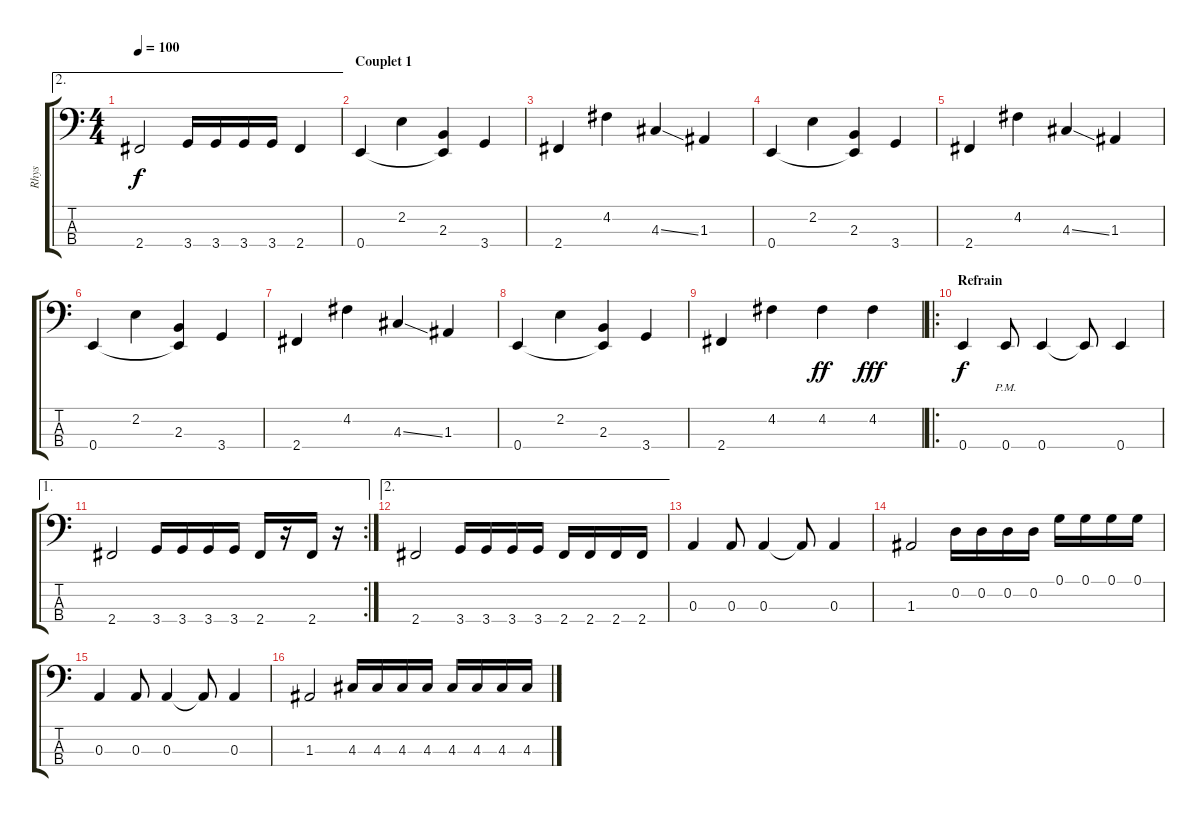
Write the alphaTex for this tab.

\track ("Rhys" "Rhys") {instrument electricbassfinger}
\staff {score tabs}
\tuning (G2 D2 A1 E1) {hide}
\ae 2
\ts (4 4)
\tempo 100
\clef f4
\ks c
2.4.2{dy f} 3.4.16 3.4.16 3.4.16 3.4.16 2.4.4 |
\section ("" "Couplet 1")
0.4.4 2.2.4 (2.3 0.4{t}).4 3.4.4 |
2.4.4 4.2.4 4.3{ss}.4 1.3.4 |
0.4.4 2.2.4 (2.3 0.4{t}).4 3.4.4 |
2.4.4 4.2.4 4.3{ss}.4 1.3.4 |
0.4.4 2.2.4 (2.3 0.4{t}).4 3.4.4 |
2.4.4 4.2.4 4.3{ss}.4 1.3.4 |
0.4.4 2.2.4 (2.3 0.4{t}).4 3.4.4 |
2.4.4 4.2.4 4.2.4{dy ff} 4.2.4{dy fff} |
\ro
\section ("" "Refrain")
0.4.4{dy f} 0.4{pm}.8 0.4.4 0.4{t}.8 0.4.4 |
\ae 1
\rc 2
2.4.2 3.4.16 3.4.16 3.4.16 3.4.16 2.4.16 r.16 2.4.16 r.16 |
\ae 2
2.4.2 3.4.16 3.4.16 3.4.16 3.4.16 2.4.16 2.4.16 2.4.16 2.4.16 |
0.3.4 0.3.8 0.3.4 0.3{t}.8 0.3.4 |
1.3.2 0.2.16 0.2.16 0.2.16 0.2.16 0.1.16 0.1.16 0.1.16 0.1.16 |
0.3.4 0.3.8 0.3.4 0.3{t}.8 0.3.4 |
1.3.2 4.3.16 4.3.16 4.3.16 4.3.16 4.3.16 4.3.16 4.3.16 4.3.16
